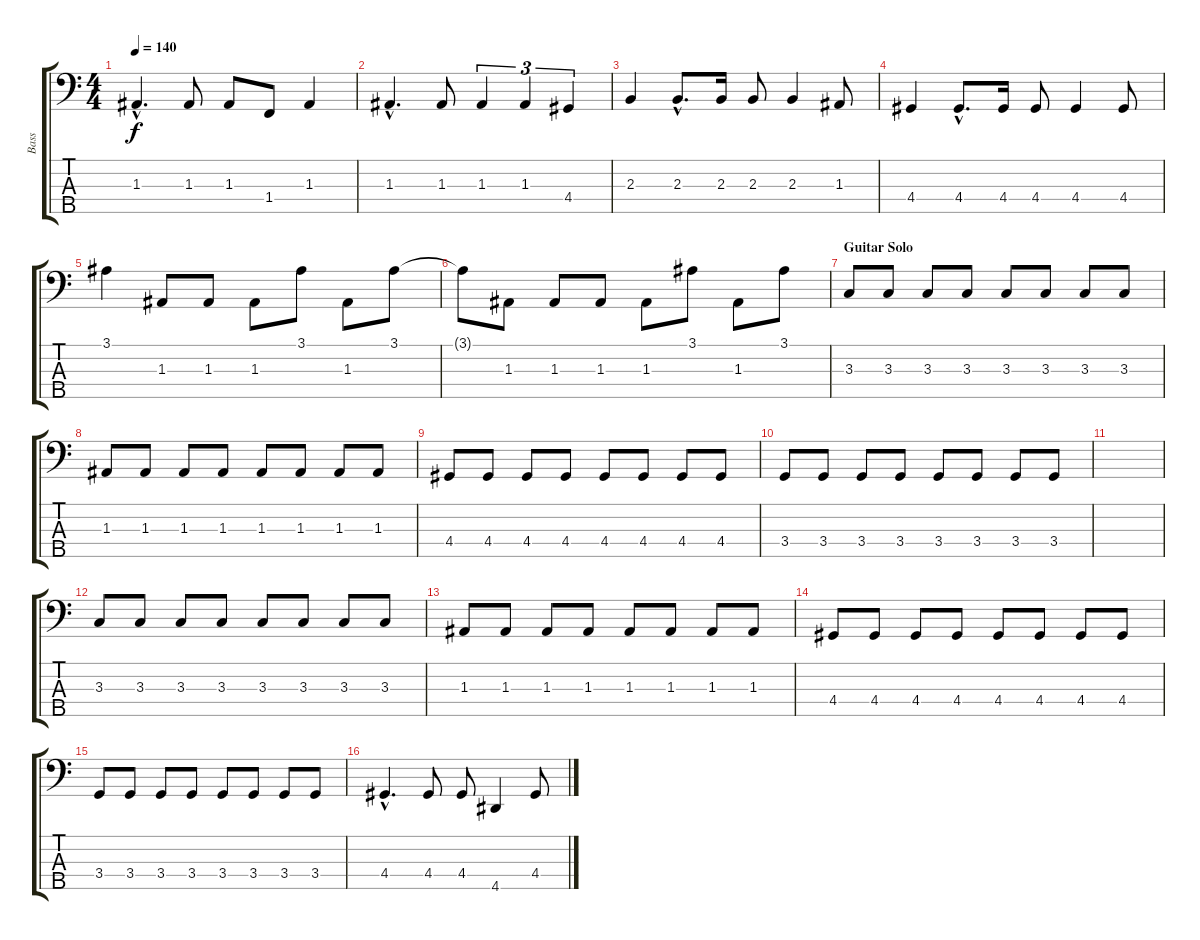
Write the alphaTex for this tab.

\track ("Bass" "Bass") {instrument electricbassfinger}
\staff {score tabs}
\tuning (G2 D2 A1 E1 B0) {hide}
\ts (4 4)
\tempo 140
\clef f4
\ks c
1.3{hac}.4{d dy f} 1.3.8 1.3.8 1.4.8 1.3.4 |
1.3{hac}.4{d} 1.3.8 1.3.4{tu (3 2)} 1.3.4{tu (3 2)} 4.4.4{tu (3 2)} |
2.3.4 2.3{hac}.8{d} 2.3.16 2.3.8 2.3.4 1.3.8 |
4.4.4 4.4{hac}.8{d} 4.4.16 4.4.8 4.4.4 4.4.8 |
3.1.4 1.3.8 1.3.8 1.3.8 3.1.8 1.3.8 3.1.8 |
3.1{t}.8 1.3.8 1.3.8 1.3.8 1.3.8 3.1.8 1.3.8 3.1.8 |
\section ("" "Guitar Solo")
3.3.8 3.3.8 3.3.8 3.3.8 3.3.8 3.3.8 3.3.8 3.3.8 |
1.3.8 1.3.8 1.3.8 1.3.8 1.3.8 1.3.8 1.3.8 1.3.8 |
4.4.8 4.4.8 4.4.8 4.4.8 4.4.8 4.4.8 4.4.8 4.4.8 |
3.4.8 3.4.8 3.4.8 3.4.8 3.4.8 3.4.8 3.4.8 3.4.8 |
|
3.3.8 3.3.8 3.3.8 3.3.8 3.3.8 3.3.8 3.3.8 3.3.8 |
1.3.8 1.3.8 1.3.8 1.3.8 1.3.8 1.3.8 1.3.8 1.3.8 |
4.4.8 4.4.8 4.4.8 4.4.8 4.4.8 4.4.8 4.4.8 4.4.8 |
3.4.8 3.4.8 3.4.8 3.4.8 3.4.8 3.4.8 3.4.8 3.4.8 |
4.4{hac}.4{d} 4.4.8 4.4.8 4.5.4 4.4.8
